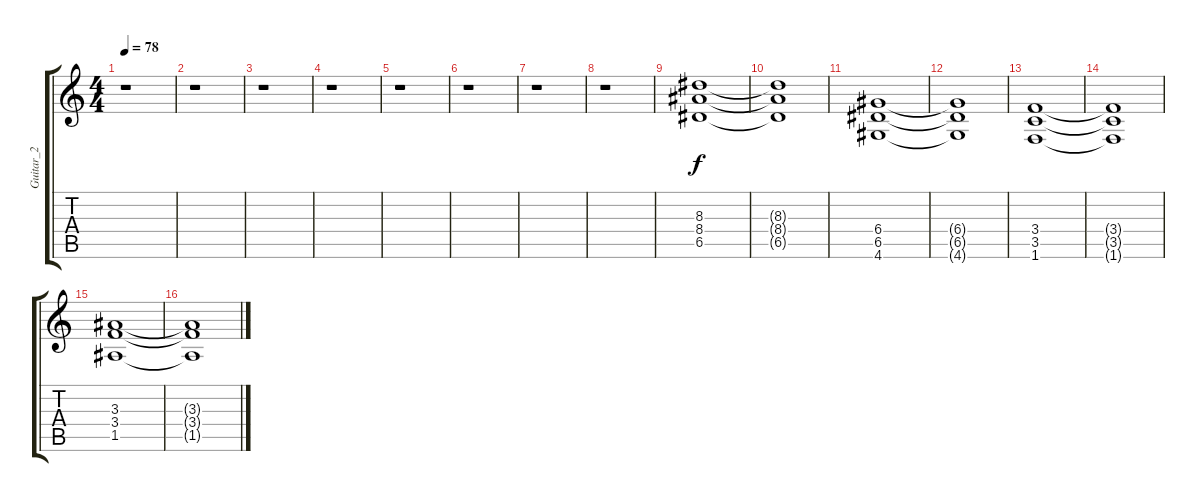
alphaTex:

\track ("Guitar_2" "Guitar_2") {instrument distortionguitar}
\staff {score tabs}
\tuning (E4 B3 G3 D3 A2 E2) {hide}
\ts (4 4)
\tempo 78
\clef g2
\ks c
r.1{dy f} |
r.1 |
r.1 |
r.1 |
r.1 |
r.1 |
r.1 |
r.1 |
(8.3 8.4 6.5).1 |
(8.3{t} 8.4{t} 6.5{t}).1 |
(6.4 6.5 4.6).1 |
(6.4{t} 6.5{t} 4.6{t}).1 |
(3.4 3.5 1.6).1 |
(3.4{t} 3.5{t} 1.6{t}).1 |
(3.3 3.4 1.5).1 |
(3.3{t} 3.4{t} 1.5{t}).1
